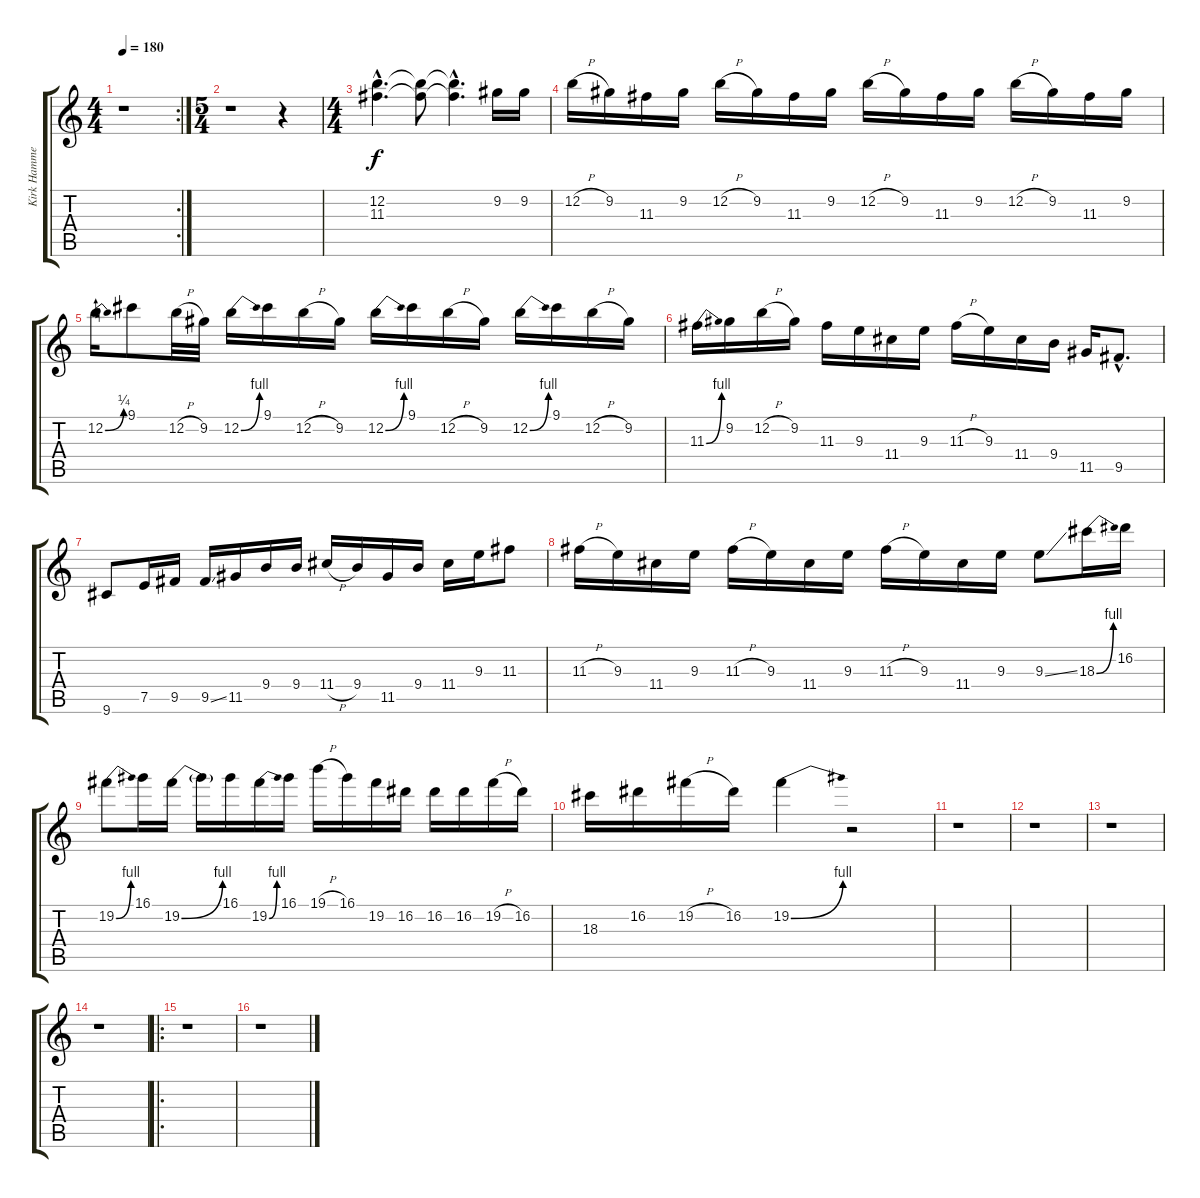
\track ("Kirk Hammett" "Kirk Hamme") {instrument distortionguitar}
\staff {score tabs}
\tuning (E4 B3 G3 D3 A2 E2) {hide}
\rc 2
\ts (4 4)
\tempo 180
\clef g2
\ks c
r.1{dy f} |
\ts (5 4)
r.1 r.4 |
\ts (4 4)
(12.2{hac} 11.3{hac}).4{d} (12.2{t} 11.3{t}).8 (12.2{hac t} 11.3{hac t}).4{d} 9.2.16 9.2.16 |
12.2{h}.16 9.2.16 11.3.16 9.2.16 12.2{h}.16 9.2.16 11.3.16 9.2.16 12.2{h}.16 9.2.16 11.3.16 9.2.16 12.2{h}.16 9.2.16 11.3.16 9.2.16 |
12.2{be (bend 0 0 60 1)}.16 9.1.8 12.2{h}.32 9.2.32 12.2{be (bend 0 0 60 4)}.16 9.1.16 12.2{h}.16 9.2.16 12.2{be (bend 0 0 60 4)}.16 9.1.16 12.2{h}.16 9.2.16 12.2{be (bend 0 0 60 4)}.16 9.1.16 12.2{h}.16 9.2.16 |
11.3{be (bend 0 0 60 4)}.16 9.2.16 12.2{h}.16 9.2.16 11.3.16 9.3.16 11.4.16 9.3.16 11.3{h}.16 9.3.16 11.4.16 9.4.16 11.5.16 9.5{hac}.8{d} |
9.6.8 7.5.16 9.5.16 9.5{ss}.16 11.5.16 9.4.16 9.4.16 11.4{h}.16 9.4.16 11.5.16 9.4.16 11.4.16 9.3.16 11.3.8 |
11.3{h}.16 9.3.16 11.4.16 9.3.16 11.3{h}.16 9.3.16 11.4.16 9.3.16 11.3{h}.16 9.3.16 11.4.16 9.3.16 9.3{ss}.8 18.3{be (bend 0 0 60 4)}.16 16.2.16 |
19.2{be (bend 0 0 60 4)}.8 16.1.16 19.2{be (bend 0 0 60 4)}.16 19.2{t}.16 16.1.16 19.2{be (bend 0 0 60 4)}.16 16.1.16 19.1{h}.16 16.1.16 19.2.16 16.2.16 16.2.16 16.2.16 19.2{h}.16 16.2.16 |
18.3.16 16.2.16 19.2{h}.16 16.2.16 19.2{be (bend 0 0 60 4)}.4 r.2 |
r.1 |
r.1 |
r.1 |
r.1 |
\ro
r.1 |
r.1
